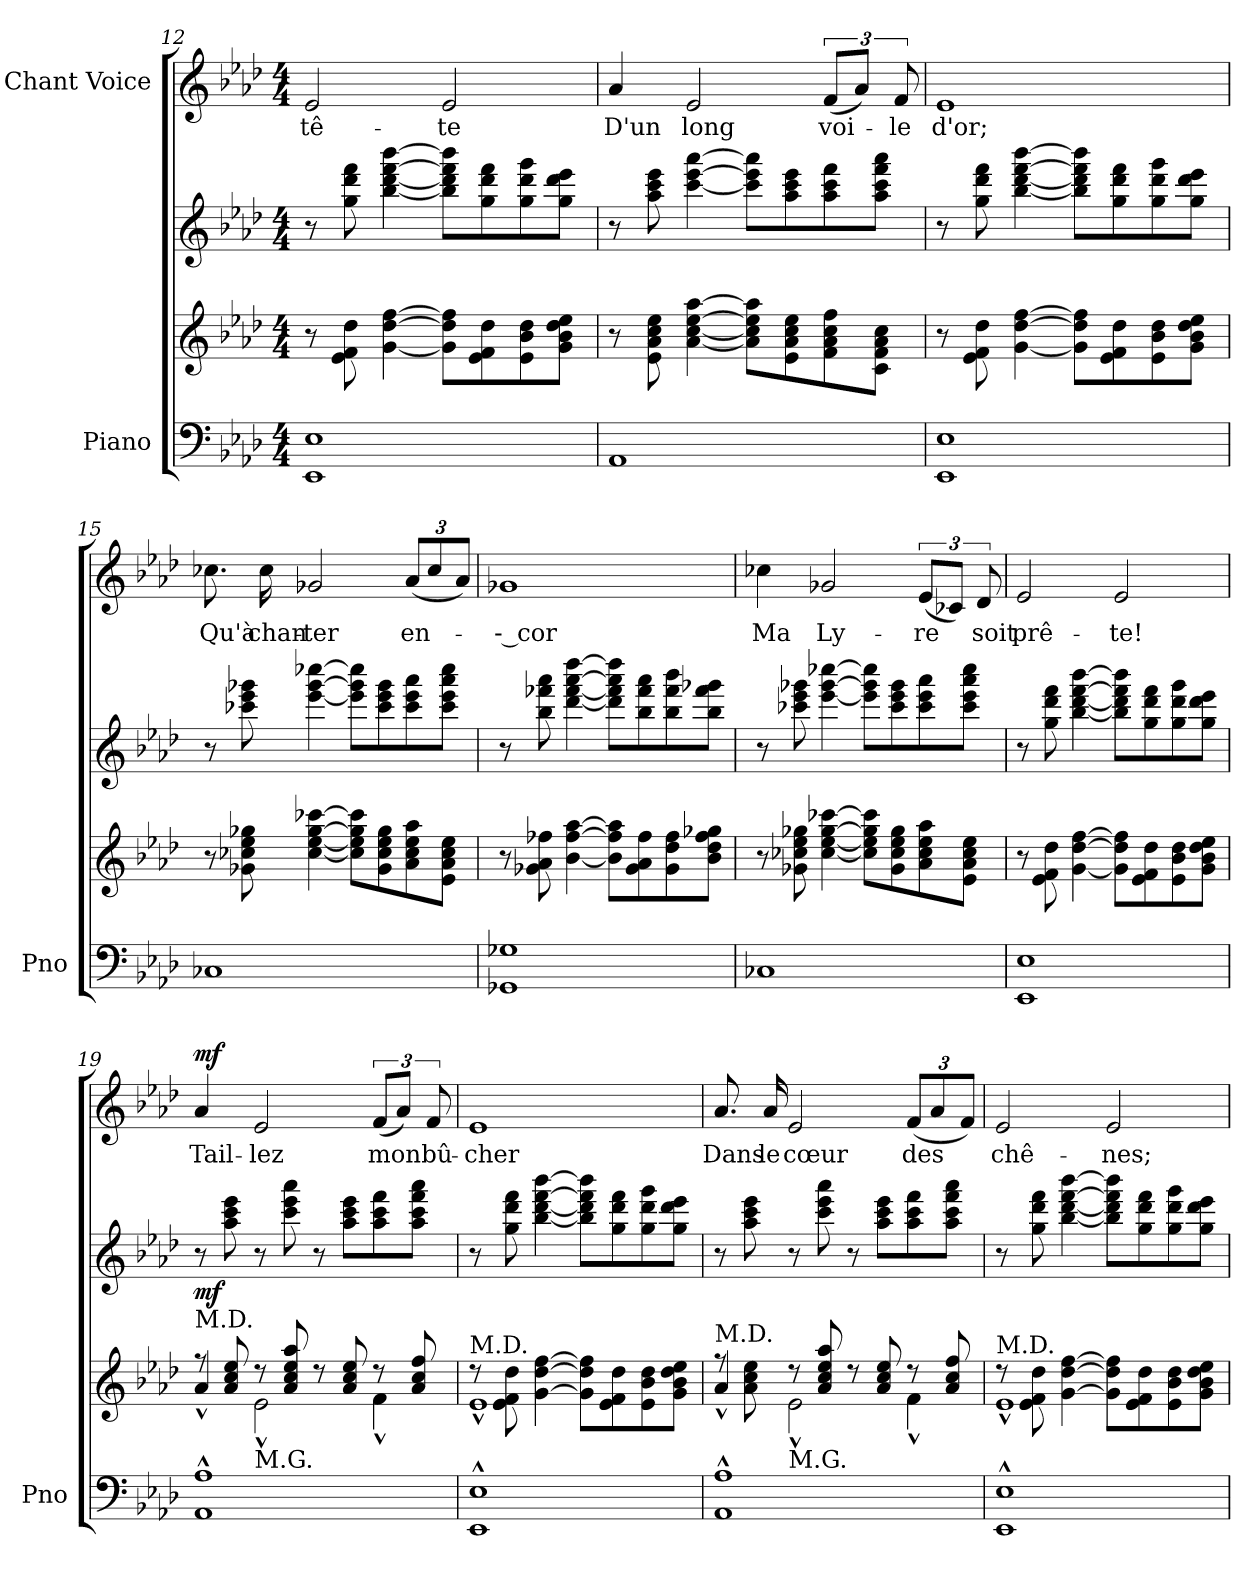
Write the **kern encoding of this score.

**kern	**kern	**kern	**dynam	**kern	**text	**dynam
*part2	*part2	*part2	*part2	*part1	*part1	*part1
*staff4	*staff3	*staff2	*staff2/3/4	*staff1	*staff1	*staff1
*I"Piano	*	*	*	*I"Chant Voice	*	*
*I'Pno	*	*	*	*	*	*
*clefF4	*clefG2	*clefG2	*	*clefG2	*	*
*k[b-e-a-d-]	*k[b-e-a-d-]	*k[b-e-a-d-]	*	*k[b-e-a-d-]	*	*
*M4/4	*M4/4	*M4/4	*	*M4/4	*	*
=12	=12	=12	=12	=12	=12	=12
!	!	!	!	!	!LO:LY:b	!
1EE- 1E-	8r	8r	.	2e-/	tê-	.
.	8e-\ 8f\ 8dd-\	8gg\ 8ddd-\ 8fff\	.	.	.	.
.	[4g\ [<4dd-\ [4ff\	[4bb-\ [<4ddd-\ [4fff\ [4bbb-\	.	.	.	.
!	!	!	!	!	!LO:LY:b	!
.	8g\] 8dd-\] 8ff\]L	8bb-\] 8ddd-\] 8fff\] 8bbb-\]L	.	2e-/	-te	.
.	8e-\ 8f\ 8dd-\	8gg\ 8ddd-\ 8fff\	.	.	.	.
.	8e-\ 8b-\ 8dd-\	8gg\ 8ddd-\ 8ggg\	.	.	.	.
.	8g\ 8b-\ 8dd-\ 8ee-\J	8gg\ 8ddd-\ 8eee-\J	.	.	.	.
!!LO:LB:g=z
=13	=13	=13	=13	=13	=13	=13
!	!	!	!	!	!LO:LY:b	!
1AA-	8r	8r	.	4a-/	D'un	.
.	8e-\ 8a-\ 8cc\ 8ee-\	8aa-\ 8ccc\ 8eee-\	.	.	.	.
!	!	!	!	!	!LO:LY:b	!
.	[4a-\ [<4cc\ [4ee-\ [4aa-\	[4ccc\ [4eee-\ [4aaa-\	.	2e-/	long	.
.	8a-\] 8cc\] 8ee-\] 8aa-\]L	8ccc\] 8eee-\] 8aaa-\]L	.	.	.	.
.	8e-\ 8a-\ 8cc\ 8ee-\	8aa-\ 8ccc\ 8eee-\	.	.	.	.
!	!	!	!	!	!LO:LY:b	!
.	8f\ 8a-\ 8cc\ 8ff\	8aa-\ 8ccc\ 8fff\	.	(12f/L	voi-	.
.	.	.	.	12a-/J)	.	.
.	8c\ 8f\ 8a-\ 8cc\J	8aa-\ 8ccc\ 8fff\ 8aaa-\J	.	.	.	.
!	!	!	!	!	!LO:LY:b	!
.	.	.	.	12f/	-le	.
=14	=14	=14	=14	=14	=14	=14
!	!	!	!	!	!LO:LY:b	!
1EE- 1E-	8r	8r	.	1e-	d'or;	.
.	8e-\ 8f\ 8dd-\	8gg\ 8ddd-\ 8fff\	.	.	.	.
.	[4g\ [<4dd-\ [4ff\	[4bb-\ [<4ddd-\ [4fff\ [4bbb-\	.	.	.	.
.	8g\] 8dd-\] 8ff\]L	8bb-\] 8ddd-\] 8fff\] 8bbb-\]L	.	.	.	.
.	8e-\ 8f\ 8dd-\	8gg\ 8ddd-\ 8fff\	.	.	.	.
.	8e-\ 8b-\ 8dd-\	8gg\ 8ddd-\ 8ggg\	.	.	.	.
.	8g\ 8b-\ 8dd-\ 8ee-\J	8gg\ 8ddd-\ 8eee-\J	.	.	.	.
=15	=15	=15	=15	=15	=15	=15
!	!	!	!LO:DY:b	!	!LO:LY:b	!
!	!	!	!LO:DY:n=1:b	!	!	!LO:DY:a
!	!	!	!	!	!	!LO:DY:n=1:a
1C-X	8r	8r	other-dynamics f	8.cc-X\	Qu'à	other-dynamics f
.	8g-X\ 8cc-X\ 8ee-\ 8gg-X\	8ccc-X\ 8eee-\ 8ggg-X\	.	.	.	.
!	!	!	!	!	!LO:LY:b	!
.	.	.	.	16cc-\	chan-	.
!	!	!	!	!	!LO:LY:b	!
.	[4cc-\ [<4ee-\ [4gg-\ [4ccc-X\	[4eee-\ [4ggg-\ [4cccc-X\	.	2g-X/	-ter	.
.	8cc-\] 8ee-\] 8gg-\] 8ccc-\]L	8eee-\] 8ggg-\] 8cccc-\]L	.	.	.	.
.	8g-\ 8cc-\ 8ee-\ 8gg-\	8ccc-\ 8eee-\ 8ggg-\	.	.	.	.
*	*	*	*	*Xbrackettup	*	*
!	!	!	!	!	!LO:LY:b	!
.	8a-\ 8cc-\ 8ee-\ 8aa-\	8ccc-\ 8eee-\ 8aaa-\	.	(12a-/L	en-	.
.	.	.	.	12cc-/	.	.
.	8e-\ 8a-\ 8cc-\ 8ee-\J	8ccc-\ 8eee-\ 8aaa-\ 8cccc-\J	.	.	.	.
.	.	.	.	12a-/J)	.	.
!!LO:PB:g=z
=16	=16	=16	=16	=16	=16	=16
!	!	!	!	!	!LO:LY:b	!
1GG-X 1G-X	8r	8r	.	1g-X	-- cor	.
.	8g-X\ 8a-\ 8ff-X\	8bb-\ 8fff-X\ 8aaa-\	.	.	.	.
.	[<4b-\ [4ff-\ [4aa-\	[4ddd-\ [<4fff-\ [4aaa-\ [4dddd-\	.	.	.	.
.	8b-\] 8ff-\] 8aa-\]L	8ddd-\] 8fff-\] 8aaa-\] 8dddd-\]L	.	.	.	.
.	8g-\ 8a-\ 8ff-\	8bb-\ 8fff-\ 8aaa-\	.	.	.	.
.	8g-\ 8dd-\ 8ff-\	8bb-\ 8fff-\ 8bbb-\	.	.	.	.
.	8b-\ 8dd-\ 8ff-\ 8gg-X\J	8bb-\ 8fff-\ 8ggg-X\J	.	.	.	.
=17	=17	=17	=17	=17	=17	=17
!	!	!	!	!	!LO:LY:b	!
1C-X	8r	8r	.	4cc-X\	Ma	.
.	8g-X\ 8cc-X\ 8ee-\ 8gg-X\	8ccc-X\ 8eee-\ 8ggg-X\	.	.	.	.
!	!	!	!	!	!LO:LY:b	!
.	[4cc-\ [<4ee-\ [4gg-\ [4ccc-X\	[4eee-\ [4ggg-\ [4cccc-X\	.	2g-X/	Ly-	.
.	8cc-\] 8ee-\] 8gg-\] 8ccc-\]L	8eee-\] 8ggg-\] 8cccc-\]L	.	.	.	.
.	8g-\ 8cc-\ 8ee-\ 8gg-\	8ccc-\ 8eee-\ 8ggg-\	.	.	.	.
*	*	*	*	*brackettup	*	*
!	!	!	!	!	!LO:LY:b	!
.	8a-\ 8cc-\ 8ee-\ 8aa-\	8ccc-\ 8eee-\ 8aaa-\	.	(12e-/L	-re	.
.	.	.	.	12c-X/J)	.	.
.	8e-\ 8a-\ 8cc-\ 8ee-\J	8ccc-\ 8eee-\ 8aaa-\ 8cccc-\J	.	.	.	.
!	!	!	!	!	!LO:LY:b	!
.	.	.	.	12d-/	soit	.
=18	=18	=18	=18	=18	=18	=18
!	!	!	!	!	!LO:LY:b	!
1EE- 1E-	8r	8r	.	2e-/	prê-	.
.	8e-\ 8f\ 8dd-\	8gg\ 8ddd-\ 8fff\	.	.	.	.
.	[4g\ [<4dd-\ [4ff\	[4bb-\ [<4ddd-\ [4fff\ [4bbb-\	.	.	.	.
!	!	!	!	!	!LO:LY:b	!
.	8g\] 8dd-\] 8ff\]L	8bb-\] 8ddd-\] 8fff\] 8bbb-\]L	.	2e-/	-te!	.
.	8e-\ 8f\ 8dd-\	8gg\ 8ddd-\ 8fff\	.	.	.	.
.	8e-\ 8b-\ 8dd-\	8gg\ 8ddd-\ 8ggg\	.	.	.	.
.	8g\ 8b-\ 8dd-\ 8ee-\J	8gg\ 8ddd-\ 8eee-\J	.	.	.	.
!!LO:LB:g=z
=19	=19	=19	=19	=19	=19	=19
*	*^	*	*	*	*	*
!	!LO:TX:a:t=M.D.	!	!	!	!	!	!
!	!	!	!	!LO:DY:b	!	!LO:LY:b	!LO:DY:a
1AA-^^ 1A-^^	8r	4a-^^/	8r	mf	4a-/	Tail-	mf
.	8a-/ 8cc/ 8ee-/	.	8aa-\ 8ccc\ 8eee-\	.	.	.	.
!	!LO:TX:b:t=M.G.	!	!	!	!	!	!
!	!	!	!	!	!	!LO:LY:b	!
.	8r	2e-^^\	8r	.	2e-/	-lez	.
.	8a-/ 8cc/ 8ee-/ 8aa-/	.	8ccc\ 8eee-\ 8aaa-\	.	.	.	.
.	8r	.	8r	.	.	.	.
.	8a-/ 8cc/ 8ee-/	.	8aa-\ 8ccc\ 8eee-\L	.	.	.	.
!	!	!	!	!	!	!LO:LY:b	!
.	8r	4f^^\	8aa-\ 8ccc\ 8fff\	.	(12f/L	mon	.
.	.	.	.	.	12a-/J)	.	.
.	8a-/ 8cc/ 8ff/	.	8aa-\ 8ccc\ 8fff\ 8aaa-\J	.	.	.	.
!	!	!	!	!	!	!LO:LY:b	!
.	.	.	.	.	12f/	bû-	.
=20	=20	=20	=20	=20	=20	=20	=20
!	!LO:TX:a:t=M.D.	!	!	!	!	!	!
!	!	!	!	!	!	!LO:LY:b	!
1EE-^^ 1E-^^	8r	1e-^^	8r	.	1e-	-cher	.
.	8e-\ 8f\ 8dd-\	.	8gg\ 8ddd-\ 8fff\	.	.	.	.
.	[4g\ [<4dd-\ [>4ff\	.	[4bb-\ [<4ddd-\ [4fff\ [4bbb-\	.	.	.	.
.	8g\] 8dd-\] 8ff\]L	.	8bb-\] 8ddd-\] 8fff\] 8bbb-\]L	.	.	.	.
.	8e-\ 8f\ 8dd-\	.	8gg\ 8ddd-\ 8fff\	.	.	.	.
.	8e-\ 8b-\ 8dd-\	.	8gg\ 8ddd-\ 8ggg\	.	.	.	.
.	8g\ 8b-\ 8dd-\ 8ee-\J	.	8gg\ 8ddd-\ 8eee-\J	.	.	.	.
!!LO:LB:g=z
=21	=21	=21	=21	=21	=21	=21	=21
!	!LO:TX:a:t=M.D.	!	!	!	!	!	!
!	!	!	!	!	!	!LO:LY:b	!
1AA-^^ 1A-^^	8r	4a-^^/	8r	.	8.a-/	Dans	.
.	8a-\ 8cc\ 8ee-\	.	8aa-\ 8ccc\ 8eee-\	.	.	.	.
!	!	!	!	!	!	!LO:LY:b	!
.	.	.	.	.	16a-/	le	.
!	!LO:TX:b:t=M.G.	!	!	!	!	!	!
!	!	!	!	!	!	!LO:LY:b	!
.	8r	2e-^^\	8r	.	2e-/	cœur	.
.	8a-/ 8cc/ 8ee-/ 8aa-/	.	8ccc\ 8eee-\ 8aaa-\	.	.	.	.
.	8r	.	8r	.	.	.	.
.	8a-/ 8cc/ 8ee-/	.	8aa-\ 8ccc\ 8eee-\L	.	.	.	.
*	*	*	*	*	*Xbrackettup	*	*
!	!	!	!	!	!	!LO:LY:b	!
.	8r	4f^^\	8aa-\ 8ccc\ 8fff\	.	(12f/L	des	.
.	.	.	.	.	12a-/	.	.
.	8a-/ 8cc/ 8ff/	.	8aa-\ 8ccc\ 8fff\ 8aaa-\J	.	.	.	.
.	.	.	.	.	12f/J)	.	.
=22	=22	=22	=22	=22	=22	=22	=22
!	!LO:TX:a:t=M.D.	!	!	!	!	!	!
!	!	!	!	!	!	!LO:LY:b	!
1EE-^^ 1E-^^	8r	1e-^^	8r	.	2e-/	chê-	.
.	8e-\ 8f\ 8dd-\	.	8gg\ 8ddd-\ 8fff\	.	.	.	.
.	[4g\ [<4dd-\ [>4ff\	.	[4bb-\ [<4ddd-\ [4fff\ [4bbb-\	.	.	.	.
!	!	!	!	!	!	!LO:LY:b	!
.	8g\] 8dd-\] 8ff\]L	.	8bb-\] 8ddd-\] 8fff\] 8bbb-\]L	.	2e-/	-nes;	.
.	8e-\ 8f\ 8dd-\	.	8gg\ 8ddd-\ 8fff\	.	.	.	.
.	8e-\ 8b-\ 8dd-\	.	8gg\ 8ddd-\ 8ggg\	.	.	.	.
.	8g\ 8b-\ 8dd-\ 8ee-\J	.	8gg\ 8ddd-\ 8eee-\J	.	.	.	.
*	*v	*v	*	*	*	*	*
=	=	=	=	=	=	=
*-	*-	*-	*-	*-	*-	*-
